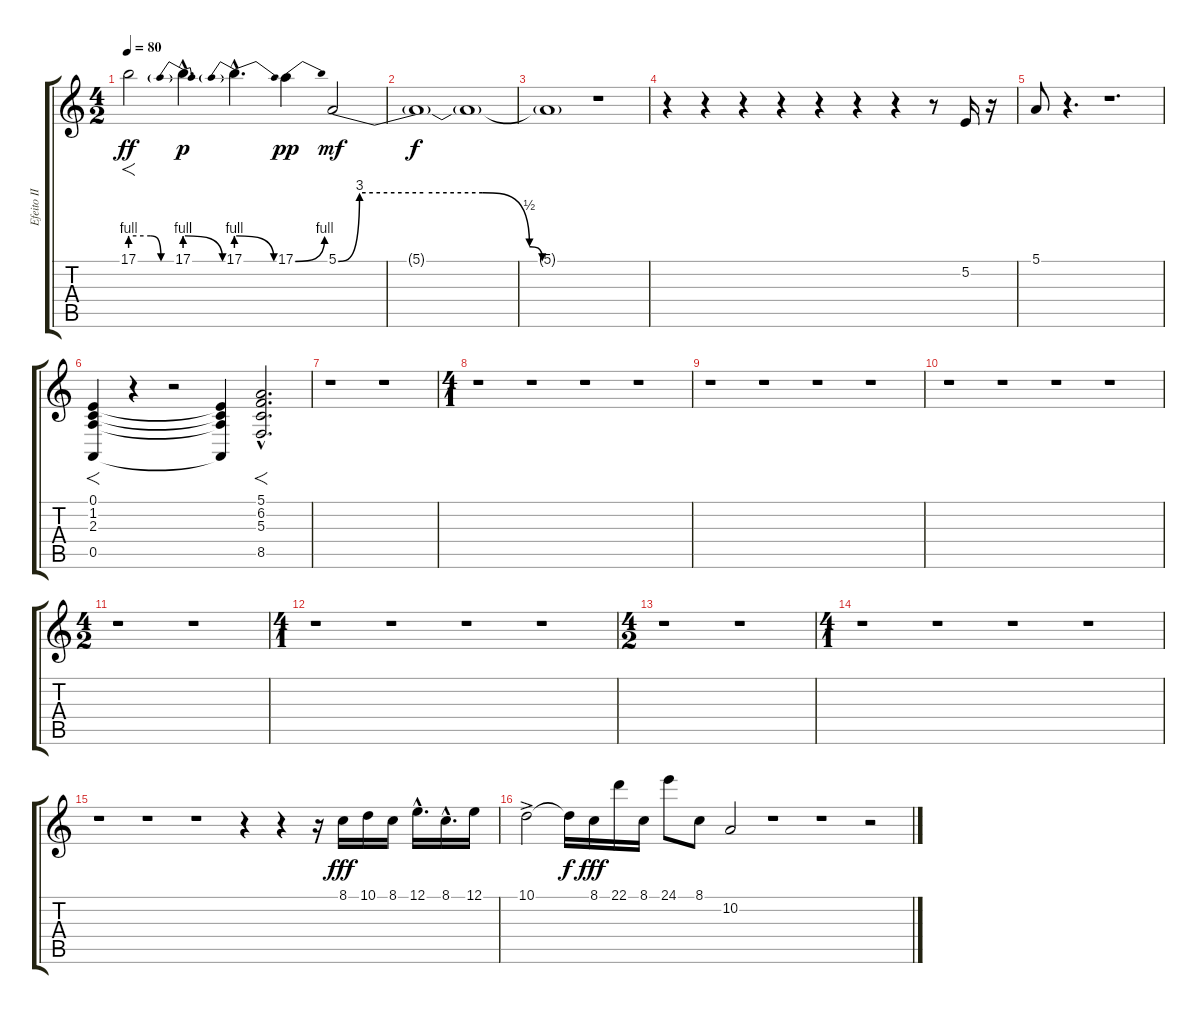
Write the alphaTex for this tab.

\track ("Efeito II" "Efeito II") {instrument stringensemble1}
\staff {score tabs}
\tuning (E4 B3 G3 D3 A2 E2) {hide}
\ts (4 2)
\tempo 80
\clef g2
\ks c
17.1{be (custom 0 4 30 4 45 0 60 0)}.2{f dy ff instrument stringensemble1} 17.1{be (prebendrelease 0 4 60 0) hac}.4{d dy p} 17.1{be (prebendrelease 0 4 60 0) hac}.4{d} 17.1{be (bend 0 0 60 4)}.4{dy pp} 5.1{be (custom 0 0 5 12 20 12 34 12 45 2 48 0 60 0)}.2{dy mf} |
5.1{t}.1{dy f} 5.1{t}.1 |
5.1{t}.1 r.1 |
r.4 r.4 r.4 r.4 r.4 r.4 r.4 r.8 5.2.16 r.16 |
5.1.8 r.4{d} r.1{d} |
(0.1 1.2 2.3 0.5).4{f} r.4 r.2 (0.1{t} 1.2{t} 2.3{t} 0.5{t}).4 (5.1{hac} 6.2{hac} 5.3{hac} 8.5{hac}).2{f d} |
r.1 r.1 |
\ts (4 1)
r.1 r.1 r.1 r.1 |
r.1 r.1 r.1 r.1 |
r.1 r.1 r.1 r.1 |
\ts (4 2)
r.1 r.1 |
\ts (4 1)
r.1 r.1 r.1 r.1 |
\ts (4 2)
r.1 r.1 |
\ts (4 1)
r.1 r.1 r.1 r.1 |
r.1 r.1 r.1 r.4 r.4 r.16 8.1.16{dy fff} 10.1.16 8.1.16 12.1{hac}.16{d} 8.1{hac}.16{d} 12.1.16 |
10.1{ac}.2 10.1{t}.16{dy f} 8.1.16{dy fff} 22.1.16 8.1.16 24.1.8 8.1.8 10.2.2 r.1 r.1 r.2
